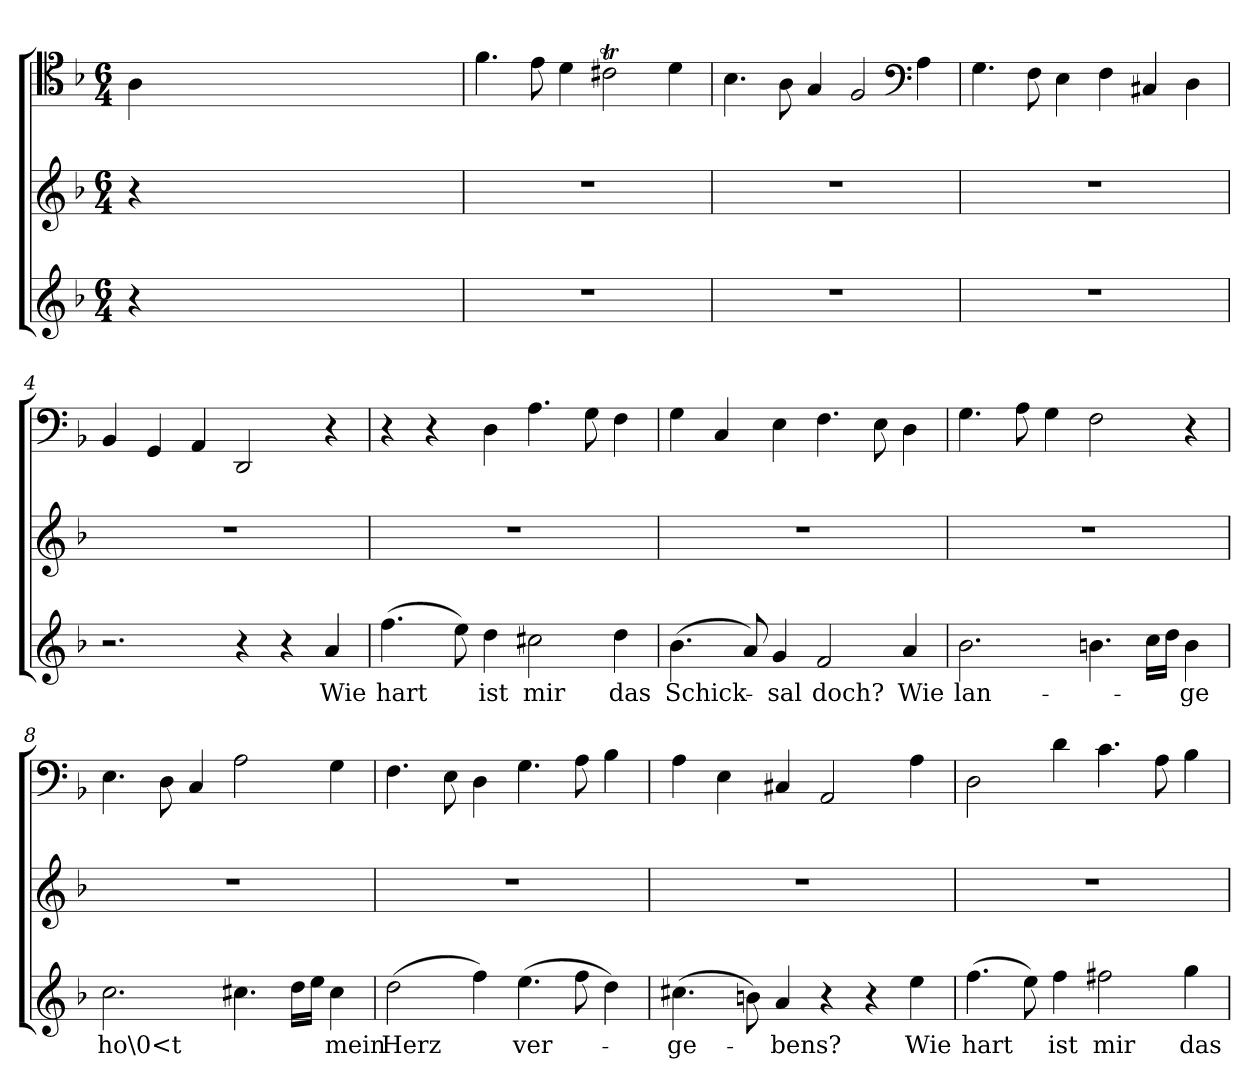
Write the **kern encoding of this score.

**kern	**text	**kern	**kern
*part3	*part3	*part2	*part1
*staff3	*staff3	*staff2	*staff1
*clefG2	*	*clefG2	*clefC4
*k[b-]	*	*k[b-]	*k[b-]
*F:	*	*F:	*F:
*M6/4	*	*M6/4	*M6/4
=	=	=	=
4r	.	4r	4A\
2ryy	.	2ryy	2ryy
16ryy	.	16ryy	16ryy
16ryy	.	16ryy	16ryy
16ryy	.	16ryy	16ryy
16ryy	.	16ryy	16ryy
16ryy	.	16ryy	16ryy
16ryy	.	16ryy	16ryy
16ryy	.	16ryy	16ryy
16ryy	.	16ryy	16ryy
16ryy	.	16ryy	16ryy
16ryy	.	16ryy	16ryy
16ryy	.	16ryy	16ryy
16ryy	.	16ryy	16ryy
=1	=1	=1	=1
1.r	.	1.r	4.f\
.	.	.	8e\
.	.	.	4d\
.	.	.	2c#Xt\
.	.	.	4d\
=2	=2	=2	=2
1.r	.	1.r	4.B-\
.	.	.	8A\
.	.	.	4G/
.	.	.	2F/
*	*	*	*clefF4
.	.	.	4A\
=3	=3	=3	=3
1.r	.	1.r	4.G\
.	.	.	8F\
.	.	.	4E\
.	.	.	4F\
.	.	.	4C#X/
.	.	.	4D\
=4	=4	=4	=4
2.r	.	1.r	4BB-/
.	.	.	4GG/
.	.	.	4AA/
4r	.	.	2DD/
4r	.	.	.
4a/	Wie	.	4r
=5	=5	=5	=5
(4.ff\	hart	1.r	4r
.	.	.	4r
8ee\)	.	.	.
4dd\	ist	.	4D\
2cc#X\	mir	.	4.A\
.	.	.	8G\
4dd\	das	.	4F\
=6	=6	=6	=6
(4.b-\	Schick-	1.r	4G\
.	.	.	4C/
8a/)	.	.	.
4g/	-sal	.	4E\
2f/	doch?	.	4.F\
.	.	.	8E\
4a/	Wie	.	4D\
=7	=7	=7	=7
2.b-\	lan-	1.r	4.G\
.	.	.	8A\
.	.	.	4G\
4.bn\	.	.	2F\
16cc\LL	.	.	.
16dd\JJ	.	.	.
4b\	-ge	.	4r
=8	=8	=8	=8
2.cc\	ho\0<t	1.r	4.E\
.	.	.	8D\
.	.	.	4C/
4.cc#X\	.	.	2A\
16dd\LL	.	.	.
16ee\JJ	.	.	.
4cc#\	mein	.	4G\
=9	=9	=9	=9
(2dd\	Herz	1.r	4.F\
.	.	.	8E\
4ff\)	.	.	4D\
(4.ee\	ver-	.	4.G\
8ff\	.	.	8A\
4dd\)	.	.	4B-\
=10	=10	=10	=10
(4.cc#X\	-ge-	1.r	4A\
.	.	.	4E\
8bn\)	.	.	.
4a/	-bens?	.	4C#X/
4r	.	.	2AA/
4r	.	.	.
4ee\	Wie	.	4A\
=11	=11	=11	=11
(4.ff\	hart	1.r	2D\
8ee\)	.	.	.
4ff\	ist	.	4d\
2ff#X\	mir	.	4.c\
.	.	.	8A\
4gg\	das	.	4B-\
=	=	=	=
*-	*-	*-	*-
